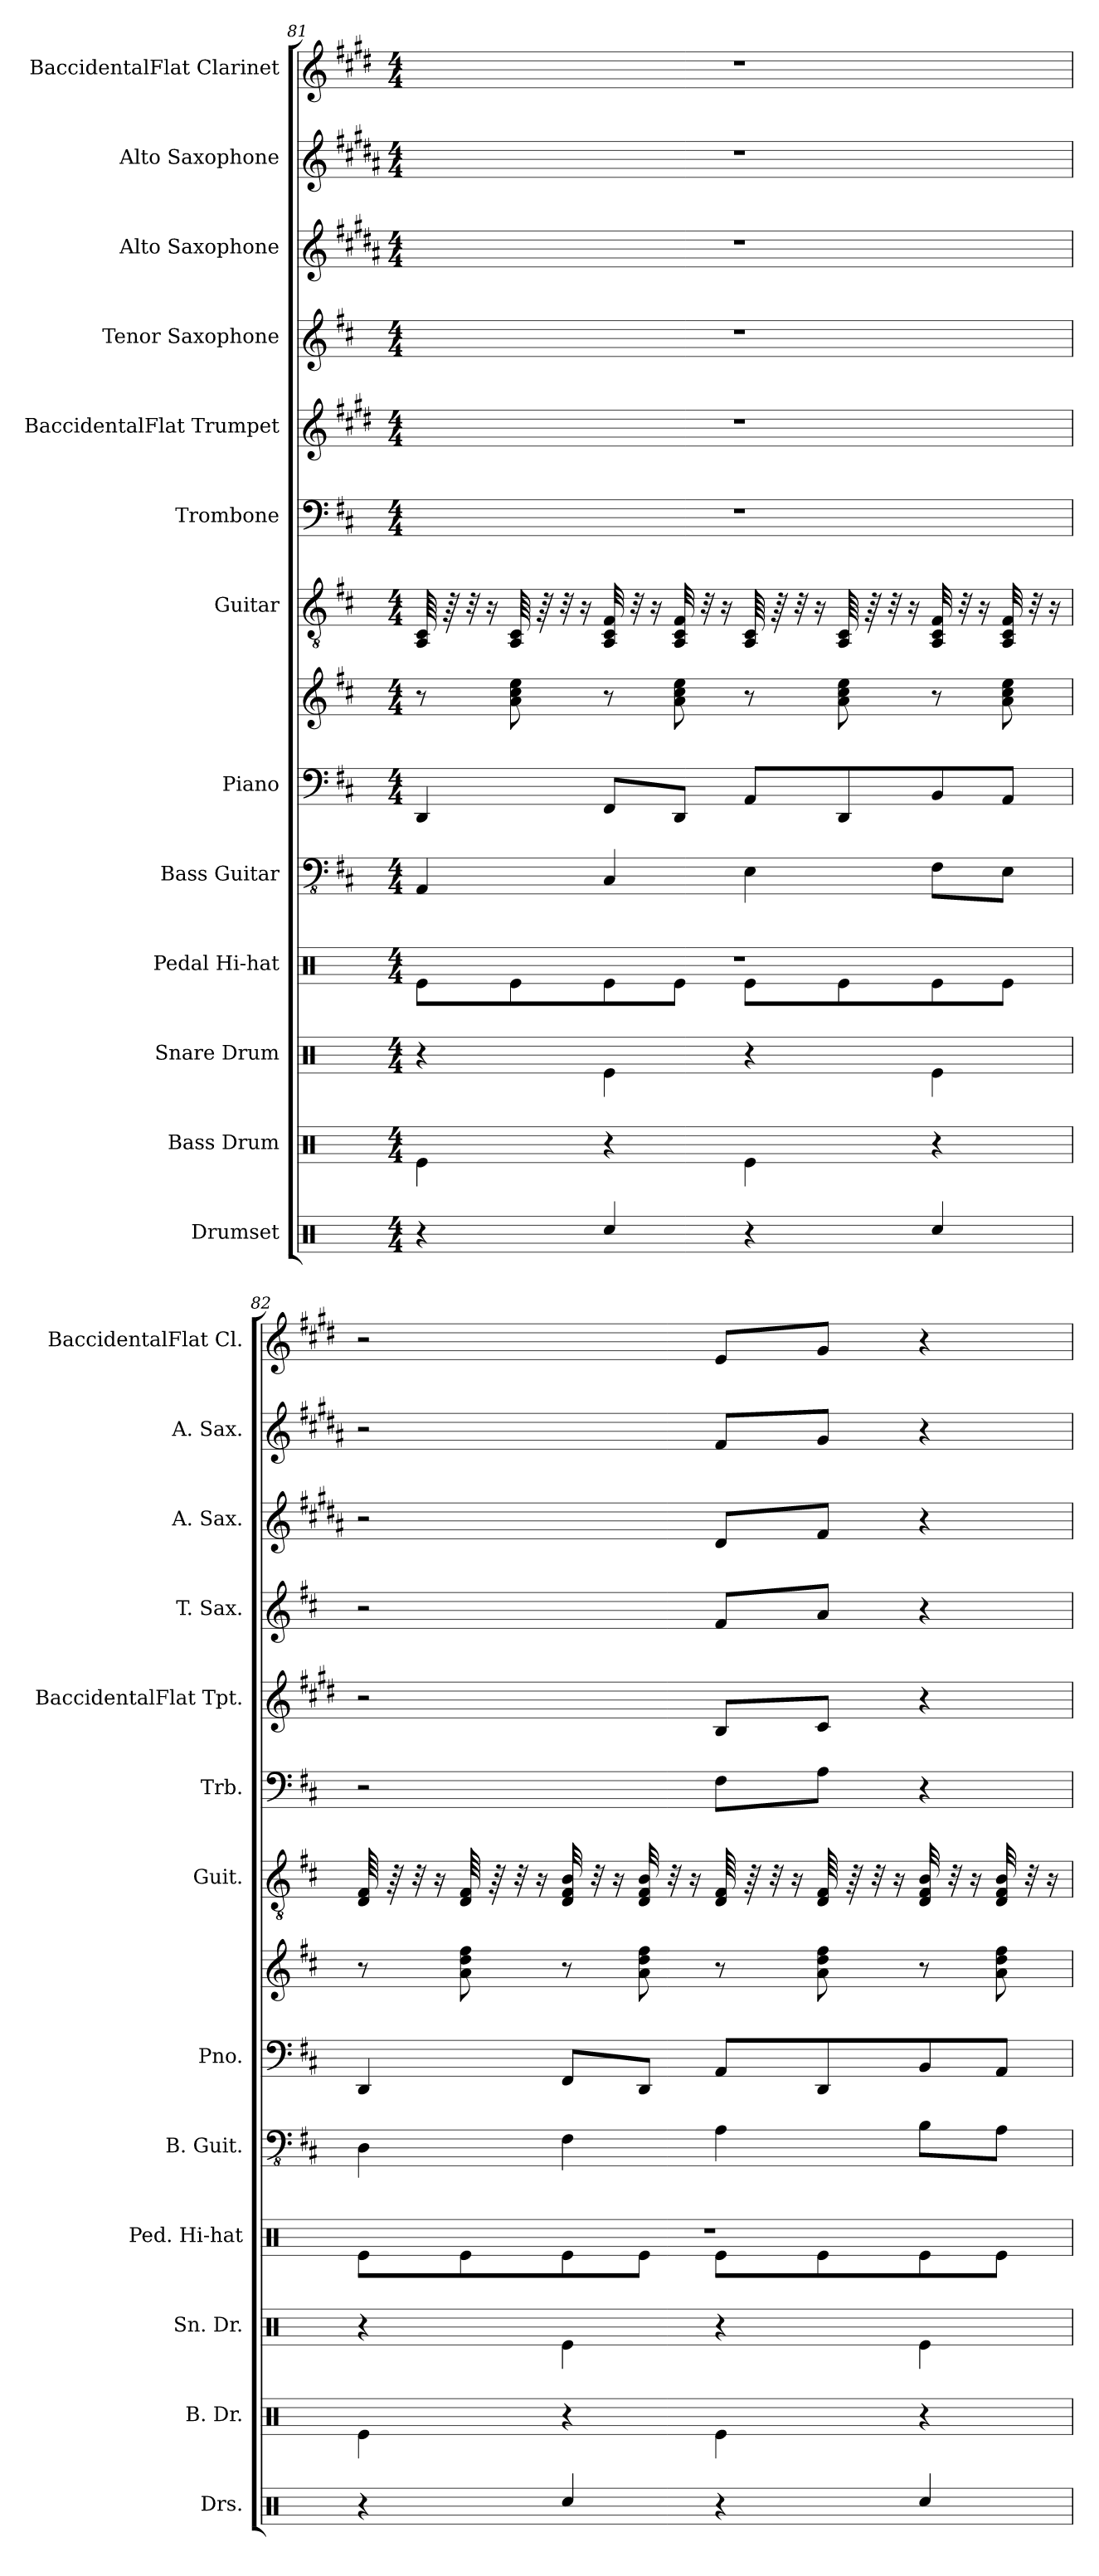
**kern	**kern	**kern	**kern	**kern	**kern	**kern	**kern	**kern	**kern	**kern	**kern	**kern	**kern
*part13	*part12	*part11	*part10	*part9	*part8	*part8	*part7	*part6	*part5	*part4	*part3	*part2	*part1
*staff14	*staff13	*staff12	*staff11	*staff10	*staff9	*staff8	*staff7	*staff6	*staff5	*staff4	*staff3	*staff2	*staff1
*I"Drumset	*I"Bass Drum	*I"Snare Drum	*I"Pedal Hi-hat	*I"Bass Guitar	*I"Piano	*	*I"Guitar	*I"Trombone	*I"BaccidentalFlat Trumpet	*I"Tenor Saxophone	*I"Alto Saxophone	*I"Alto Saxophone	*I"BaccidentalFlat Clarinet
*I'Drs.	*I'B. Dr.	*I'Sn. Dr.	*I'Ped. Hi-hat	*I'B. Guit.	*I'Pno.	*	*I'Guit.	*I'Trb.	*I'BaccidentalFlat Tpt.	*I'T. Sax.	*I'A. Sax.	*I'A. Sax.	*I'BaccidentalFlat Cl.
!!LO:PB:g=z
*clefX	*clefX	*clefX	*clefX	*clefFv4	*clefF4	*clefG2	*clefGv2	*clefF4	*clefG2	*clefG2	*clefG2	*clefG2	*clefG2
*	*	*	*	*	*	*	*	*	*ITrd1c2	*ITrd8c14	*ITrd5c9	*ITrd5c9	*ITrd1c2
*k[]	*k[]	*k[]	*k[]	*k[f#c#]	*k[f#c#]	*k[f#c#]	*k[f#c#]	*k[f#c#]	*k[f#c#]	*k[f#c#]	*k[f#c#]	*k[f#c#]	*k[f#c#]
*M4/4	*M4/4	*M4/4	*M4/4	*M4/4	*M4/4	*M4/4	*M4/4	*M4/4	*M4/4	*M4/4	*M4/4	*M4/4	*M4/4
=81	=81	=81	=81	=81	=81	=81	=81	=81	=81	=81	=81	=81	=81
*	*	*	*^	*	*	*	*	*	*	*	*	*	*
4r	4Re\	4r	1r	8Re\L	4AAA/	4DD/	8r	64AA/ 64C#/	1r	1r	1r	1r	1r	1r
.	.	.	.	.	.	.	.	64r	.	.	.	.	.	.
.	.	.	.	.	.	.	.	32r	.	.	.	.	.	.
.	.	.	.	.	.	.	.	16r	.	.	.	.	.	.
.	.	.	.	8Re\	.	.	8a\ 8cc#\ 8ee\	64AA/ 64C#/	.	.	.	.	.	.
.	.	.	.	.	.	.	.	64r	.	.	.	.	.	.
.	.	.	.	.	.	.	.	32r	.	.	.	.	.	.
.	.	.	.	.	.	.	.	16r	.	.	.	.	.	.
4Rcc/	4r	4Re\	.	8Re\	4CC#/	8FF#/L	8r	32AA/ 32C#/ 32F#/	.	.	.	.	.	.
.	.	.	.	.	.	.	.	32r	.	.	.	.	.	.
.	.	.	.	.	.	.	.	16r	.	.	.	.	.	.
.	.	.	.	8Re\J	.	8DD/J	8a\ 8cc#\ 8ee\	32AA/ 32C#/ 32F#/	.	.	.	.	.	.
.	.	.	.	.	.	.	.	32r	.	.	.	.	.	.
.	.	.	.	.	.	.	.	16r	.	.	.	.	.	.
4r	4Re\	4r	.	8Re\L	4EE\	8AA/L	8r	64AA/ 64C#/	.	.	.	.	.	.
.	.	.	.	.	.	.	.	64r	.	.	.	.	.	.
.	.	.	.	.	.	.	.	32r	.	.	.	.	.	.
.	.	.	.	.	.	.	.	16r	.	.	.	.	.	.
.	.	.	.	8Re\	.	8DD/	8a\ 8cc#\ 8ee\	64AA/ 64C#/	.	.	.	.	.	.
.	.	.	.	.	.	.	.	64r	.	.	.	.	.	.
.	.	.	.	.	.	.	.	32r	.	.	.	.	.	.
.	.	.	.	.	.	.	.	16r	.	.	.	.	.	.
4Rcc/	4r	4Re\	.	8Re\	8FF#\L	8BB/	8r	32AA/ 32C#/ 32F#/	.	.	.	.	.	.
.	.	.	.	.	.	.	.	32r	.	.	.	.	.	.
.	.	.	.	.	.	.	.	16r	.	.	.	.	.	.
.	.	.	.	8Re\J	8EE\J	8AA/J	8a\ 8cc#\ 8ee\	32AA/ 32C#/ 32F#/	.	.	.	.	.	.
.	.	.	.	.	.	.	.	32r	.	.	.	.	.	.
.	.	.	.	.	.	.	.	16r	.	.	.	.	.	.
!!LO:PB:g=z
=82	=82	=82	=82	=82	=82	=82	=82	=82	=82	=82	=82	=82	=82	=82
4r	4Re\	4r	1r	8Re\L	4DD\	4DD/	8r	64D/ 64F#/	2r	2r	2r	2r	2r	2r
.	.	.	.	.	.	.	.	64r	.	.	.	.	.	.
.	.	.	.	.	.	.	.	32r	.	.	.	.	.	.
.	.	.	.	.	.	.	.	16r	.	.	.	.	.	.
.	.	.	.	8Re\	.	.	8a\ 8dd\ 8ff#\	64D/ 64F#/	.	.	.	.	.	.
.	.	.	.	.	.	.	.	64r	.	.	.	.	.	.
.	.	.	.	.	.	.	.	32r	.	.	.	.	.	.
.	.	.	.	.	.	.	.	16r	.	.	.	.	.	.
4Rcc/	4r	4Re\	.	8Re\	4FF#\	8FF#/L	8r	32D/ 32F#/ 32B/	.	.	.	.	.	.
.	.	.	.	.	.	.	.	32r	.	.	.	.	.	.
.	.	.	.	.	.	.	.	16r	.	.	.	.	.	.
.	.	.	.	8Re\J	.	8DD/J	8a\ 8dd\ 8ff#\	32D/ 32F#/ 32B/	.	.	.	.	.	.
.	.	.	.	.	.	.	.	32r	.	.	.	.	.	.
.	.	.	.	.	.	.	.	16r	.	.	.	.	.	.
4r	4Re\	4r	.	8Re\L	4AA\	8AA/L	8r	64D/ 64F#/	8F#\L	8A/L	8F#/L	8F#/L	8A/L	8d/L
.	.	.	.	.	.	.	.	64r	.	.	.	.	.	.
.	.	.	.	.	.	.	.	32r	.	.	.	.	.	.
.	.	.	.	.	.	.	.	16r	.	.	.	.	.	.
.	.	.	.	8Re\	.	8DD/	8a\ 8dd\ 8ff#\	64D/ 64F#/	8A\J	8B/J	8A/J	8A/J	8B/J	8f#/J
.	.	.	.	.	.	.	.	64r	.	.	.	.	.	.
.	.	.	.	.	.	.	.	32r	.	.	.	.	.	.
.	.	.	.	.	.	.	.	16r	.	.	.	.	.	.
4Rcc/	4r	4Re\	.	8Re\	8BB\L	8BB/	8r	32D/ 32F#/ 32B/	4r	4r	4r	4r	4r	4r
.	.	.	.	.	.	.	.	32r	.	.	.	.	.	.
.	.	.	.	.	.	.	.	16r	.	.	.	.	.	.
.	.	.	.	8Re\J	8AA\J	8AA/J	8a\ 8dd\ 8ff#\	32D/ 32F#/ 32B/	.	.	.	.	.	.
.	.	.	.	.	.	.	.	32r	.	.	.	.	.	.
.	.	.	.	.	.	.	.	16r	.	.	.	.	.	.
*	*	*	*v	*v	*	*	*	*	*	*	*	*	*	*
=	=	=	=	=	=	=	=	=	=	=	=	=	=
*-	*-	*-	*-	*-	*-	*-	*-	*-	*-	*-	*-	*-	*-
